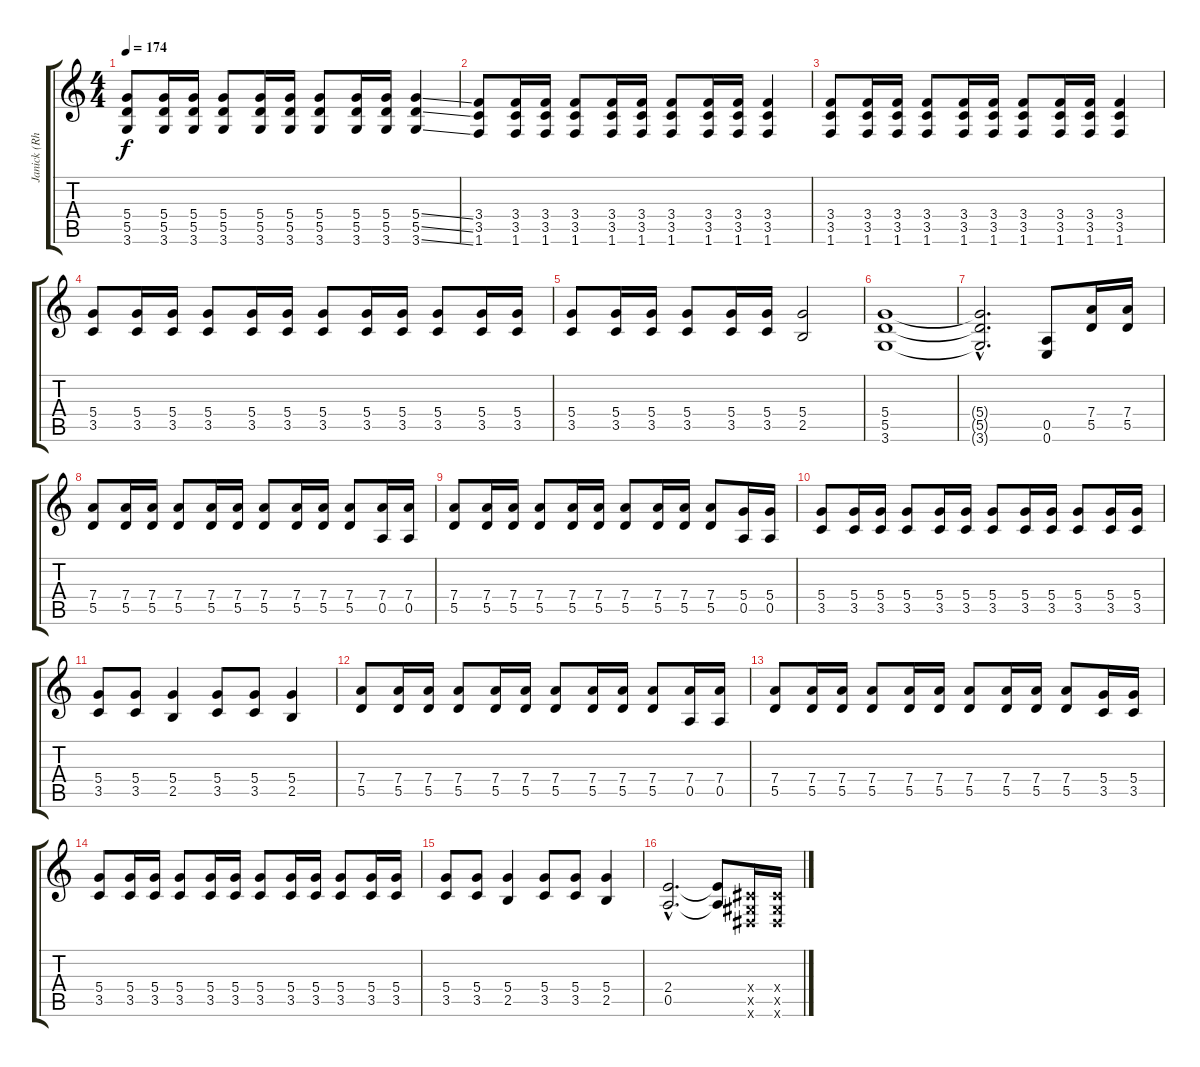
\track ("Janick (Rhy. Guitar)" "Janick (Rh") {instrument distortionguitar}
\staff {score tabs}
\tuning (E4 B3 G3 D3 A2 E2) {hide}
\ts (4 4)
\tempo 174
\clef g2
\ks c
(5.4 5.5 3.6).8{dy f} (5.4 5.5 3.6).16 (5.4 5.5 3.6).16 (5.4 5.5 3.6).8 (5.4 5.5 3.6).16 (5.4 5.5 3.6).16 (5.4 5.5 3.6).8 (5.4 5.5 3.6).16 (5.4 5.5 3.6).16 (5.4{ss} 5.5{ss} 3.6{ss}).4 |
(3.4 3.5 1.6).8 (3.4 3.5 1.6).16 (3.4 3.5 1.6).16 (3.4 3.5 1.6).8 (3.4 3.5 1.6).16 (3.4 3.5 1.6).16 (3.4 3.5 1.6).8 (3.4 3.5 1.6).16 (3.4 3.5 1.6).16 (3.4 3.5 1.6).4 |
(3.4 3.5 1.6).8 (3.4 3.5 1.6).16 (3.4 3.5 1.6).16 (3.4 3.5 1.6).8 (3.4 3.5 1.6).16 (3.4 3.5 1.6).16 (3.4 3.5 1.6).8 (3.4 3.5 1.6).16 (3.4 3.5 1.6).16 (3.4 3.5 1.6).4 |
(5.4 3.5).8 (5.4 3.5).16 (5.4 3.5).16 (5.4 3.5).8 (5.4 3.5).16 (5.4 3.5).16 (5.4 3.5).8 (5.4 3.5).16 (5.4 3.5).16 (5.4 3.5).8 (5.4 3.5).16 (5.4 3.5).16 |
(5.4 3.5).8 (5.4 3.5).16 (5.4 3.5).16 (5.4 3.5).8 (5.4 3.5).16 (5.4 3.5).16 (5.4 2.5).2 |
(5.4 5.5 3.6).1 |
(5.4{hac t} 5.5{hac t} 3.6{hac t}).2{d} (0.5 0.6).8 (7.4 5.5).16 (7.4 5.5).16 |
(7.4 5.5).8 (7.4 5.5).16 (7.4 5.5).16 (7.4 5.5).8 (7.4 5.5).16 (7.4 5.5).16 (7.4 5.5).8 (7.4 5.5).16 (7.4 5.5).16 (7.4 5.5).8 (7.4 0.5).16 (7.4 0.5).16 |
(7.4 5.5).8 (7.4 5.5).16 (7.4 5.5).16 (7.4 5.5).8 (7.4 5.5).16 (7.4 5.5).16 (7.4 5.5).8 (7.4 5.5).16 (7.4 5.5).16 (7.4 5.5).8 (5.4 0.5).16 (5.4 0.5).16 |
(5.4 3.5).8 (5.4 3.5).16 (5.4 3.5).16 (5.4 3.5).8 (5.4 3.5).16 (5.4 3.5).16 (5.4 3.5).8 (5.4 3.5).16 (5.4 3.5).16 (5.4 3.5).8 (5.4 3.5).16 (5.4 3.5).16 |
(5.4 3.5).8 (5.4 3.5).8 (5.4 2.5).4 (5.4 3.5).8 (5.4 3.5).8 (5.4 2.5).4 |
(7.4 5.5).8 (7.4 5.5).16 (7.4 5.5).16 (7.4 5.5).8 (7.4 5.5).16 (7.4 5.5).16 (7.4 5.5).8 (7.4 5.5).16 (7.4 5.5).16 (7.4 5.5).8 (7.4 0.5).16 (7.4 0.5).16 |
(7.4 5.5).8 (7.4 5.5).16 (7.4 5.5).16 (7.4 5.5).8 (7.4 5.5).16 (7.4 5.5).16 (7.4 5.5).8 (7.4 5.5).16 (7.4 5.5).16 (7.4 5.5).8 (5.4 3.5).16 (5.4 3.5).16 |
(5.4 3.5).8 (5.4 3.5).16 (5.4 3.5).16 (5.4 3.5).8 (5.4 3.5).16 (5.4 3.5).16 (5.4 3.5).8 (5.4 3.5).16 (5.4 3.5).16 (5.4 3.5).8 (5.4 3.5).16 (5.4 3.5).16 |
(5.4 3.5).8 (5.4 3.5).8 (5.4 2.5).4 (5.4 3.5).8 (5.4 3.5).8 (5.4 2.5).4 |
(2.4{hac} 0.5{hac}).2{d} (2.4{t} 0.5{t}).8 (-1.4{x} -1.5{x} -1.6{x}).16 (-1.4{x} -1.5{x} -1.6{x}).16
